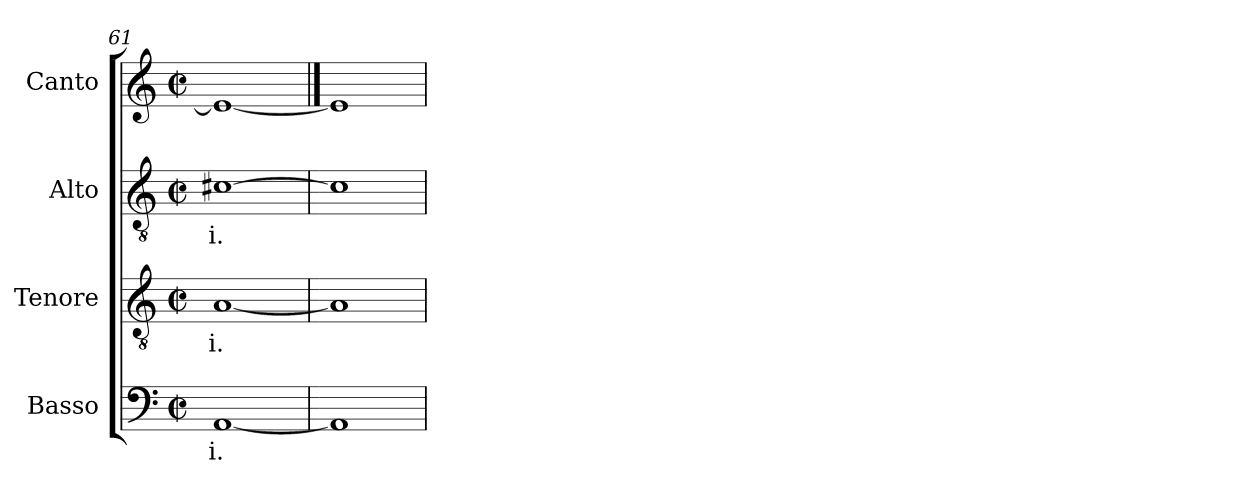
**kern	**text	**kern	**text	**kern	**text	**kern
*part4	*part4	*part3	*part3	*part2	*part2	*part1
*staff4	*staff4	*staff3	*staff3	*staff2	*staff2	*staff1
*I"Basso	*	*I"Tenore	*	*I"Alto	*	*I"Canto
*clefF4	*	*clefGv2	*	*clefGv2	*	*clefG2
*M2/2	*	*M2/2	*	*M2/2	*	*M2/2
*met(c|)	*	*met(c|)	*	*met(c|)	*	*met(c|)
=61	=61	=61	=61	=61	=61	=61
!	!LO:LY:b:cj	!	!LO:LY:b:cj	!	!LO:LY:b:cj	!
[1AA	-i.	[1A	-i.	[1c#X	i.	1e_
=62	==62	=62	==62	=62	==62	==62
1AA]	.	1A]	.	1c#]	.	1e]
=	=	=	=	=	=	=
*-	*-	*-	*-	*-	*-	*-
